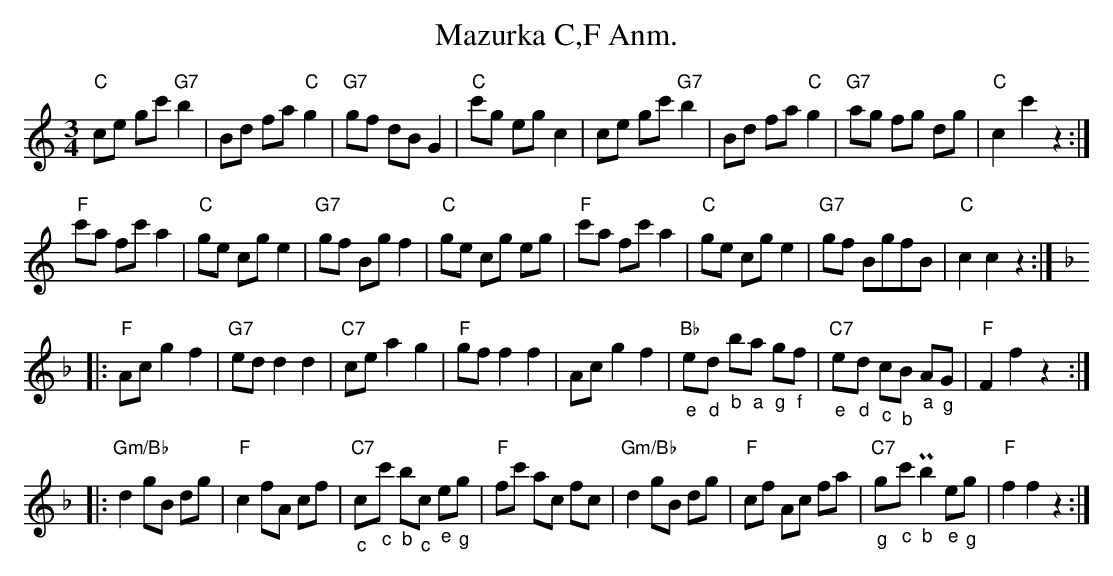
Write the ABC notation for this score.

X:1
T:Mazurka C,F Anm.
M:3/4
L:1/8
K:C
"C"ce gc' "G7"b2 | Bd fa "C"g2 | "G7"gf dB G2 | "C"c'g eg c2 | \
   ce gc' "G7"b2 | Bd fa "C"g2 | "G7"ag fg dg | "C"c2 c'2 z2 :|
"F"c'a fc' a2 | "C"ge cg e2 | "G7"gf Bg f2 | "C"ge cg eg | \
"F"c'a fc' a2 | "C"ge cg e2 | "G7"gf BgfB | "C"c2c2z2 :|
K:F
|: "F"Ac g2 f2 | "G7"ed d2d2 | "C7"ce a2g2 | "F"gf f2f2 | \
      Ac g2f2 | "Bb""_e"e"_d"d "_b"b"_a"a "_g"g"_f"f | "C7""_e"e"_d"d "_c"c"_b"B "_a"A"_g"G | "F"F2f2 z2 :|
|: "Gm/Bb"d2 gB dg | "F"c2 fA cf | "C7""_c"c"_c"c' "_b"b"_c"c "_e"e"_g"g | "F"fc' ac fc | \
   "Gm/Bb"d2 gB dg | "F"cf Ac fa | "C7""_g"g"_c"c' P"_b"b2 "_e"e"_g"g | "F"f2f2 z2 :|
